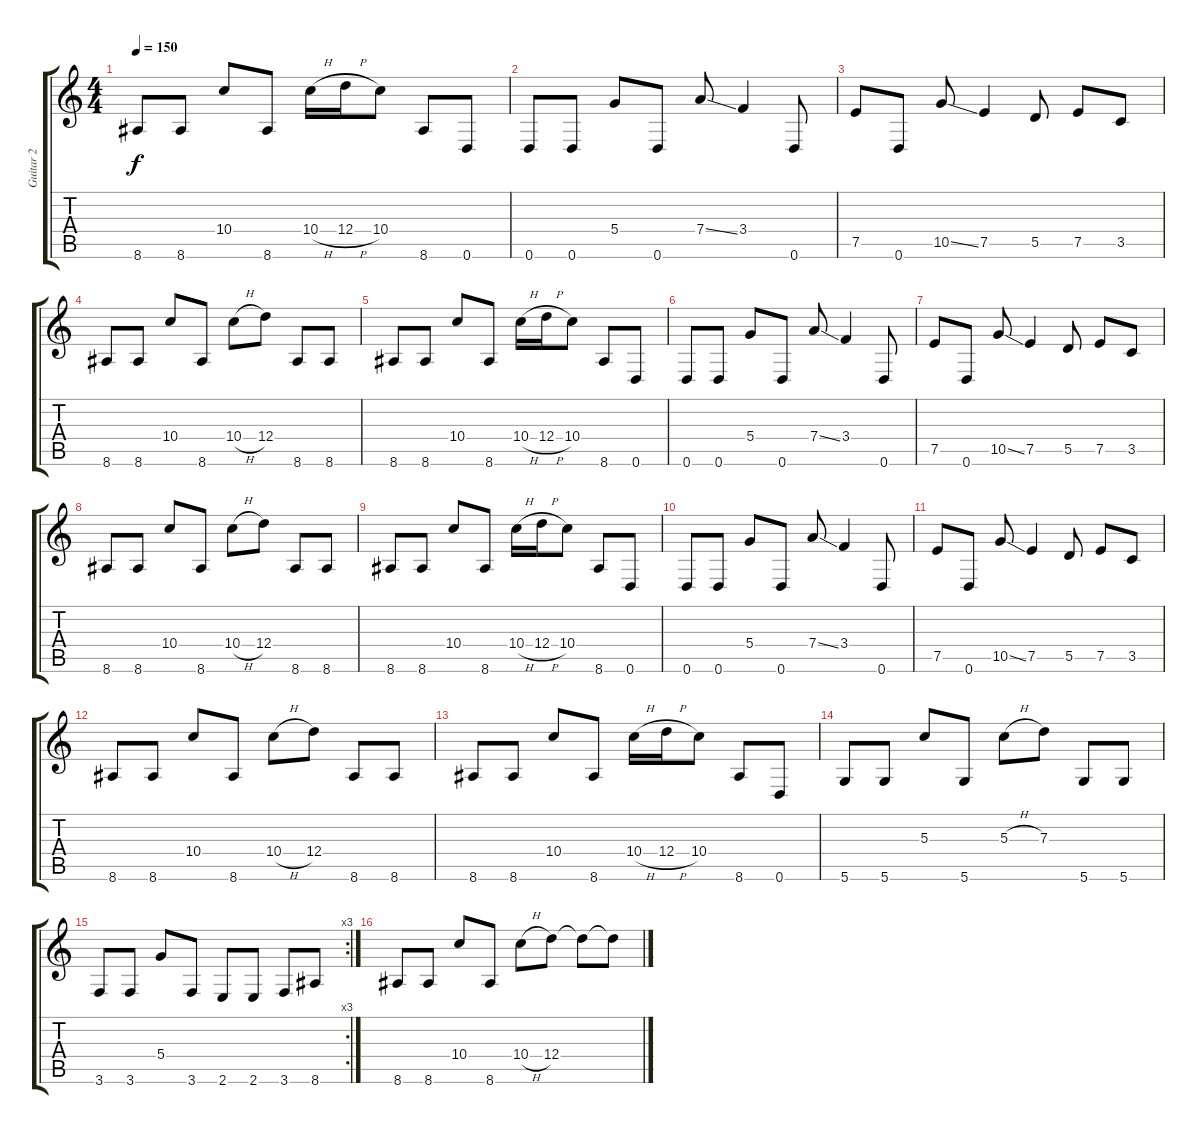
\track ("Guitar 2" "Guitar 2") {instrument distortionguitar}
\staff {score tabs}
\tuning (E4 B3 G3 D3 A2 D2) {hide}
\ts (4 4)
\tempo 150
\clef g2
\ks c
8.6.8{dy f} 8.6.8 10.4.8 8.6.8 10.4{h}.16 12.4{h}.16 10.4.8 8.6.8 0.6.8 |
0.6.8 0.6.8 5.4.8 0.6.8 7.4{ss}.8 3.4.4 0.6.8 |
7.5.8 0.6.8 10.5{ss}.8 7.5.4 5.5.8 7.5.8 3.5.8 |
8.6.8 8.6.8 10.4.8 8.6.8 10.4{h}.8 12.4.8 8.6.8 8.6.8 |
8.6.8 8.6.8 10.4.8 8.6.8 10.4{h}.16 12.4{h}.16 10.4.8 8.6.8 0.6.8 |
0.6.8 0.6.8 5.4.8 0.6.8 7.4{ss}.8 3.4.4 0.6.8 |
7.5.8 0.6.8 10.5{ss}.8 7.5.4 5.5.8 7.5.8 3.5.8 |
8.6.8 8.6.8 10.4.8 8.6.8 10.4{h}.8 12.4.8 8.6.8 8.6.8 |
8.6.8 8.6.8 10.4.8 8.6.8 10.4{h}.16 12.4{h}.16 10.4.8 8.6.8 0.6.8 |
0.6.8 0.6.8 5.4.8 0.6.8 7.4{ss}.8 3.4.4 0.6.8 |
7.5.8 0.6.8 10.5{ss}.8 7.5.4 5.5.8 7.5.8 3.5.8 |
8.6.8 8.6.8 10.4.8 8.6.8 10.4{h}.8 12.4.8 8.6.8 8.6.8 |
8.6.8 8.6.8 10.4.8 8.6.8 10.4{h}.16 12.4{h}.16 10.4.8 8.6.8 0.6.8 |
5.6.8 5.6.8 5.3.8 5.6.8 5.3{h}.8 7.3.8 5.6.8 5.6.8 |
\rc 3
3.6.8 3.6.8 5.4.8 3.6.8 2.6.8 2.6.8 3.6.8 8.6.8 |
8.6.8 8.6.8 10.4.8 8.6.8 10.4{h}.8 12.4.8 12.4{t}.8 12.4{t}.8
